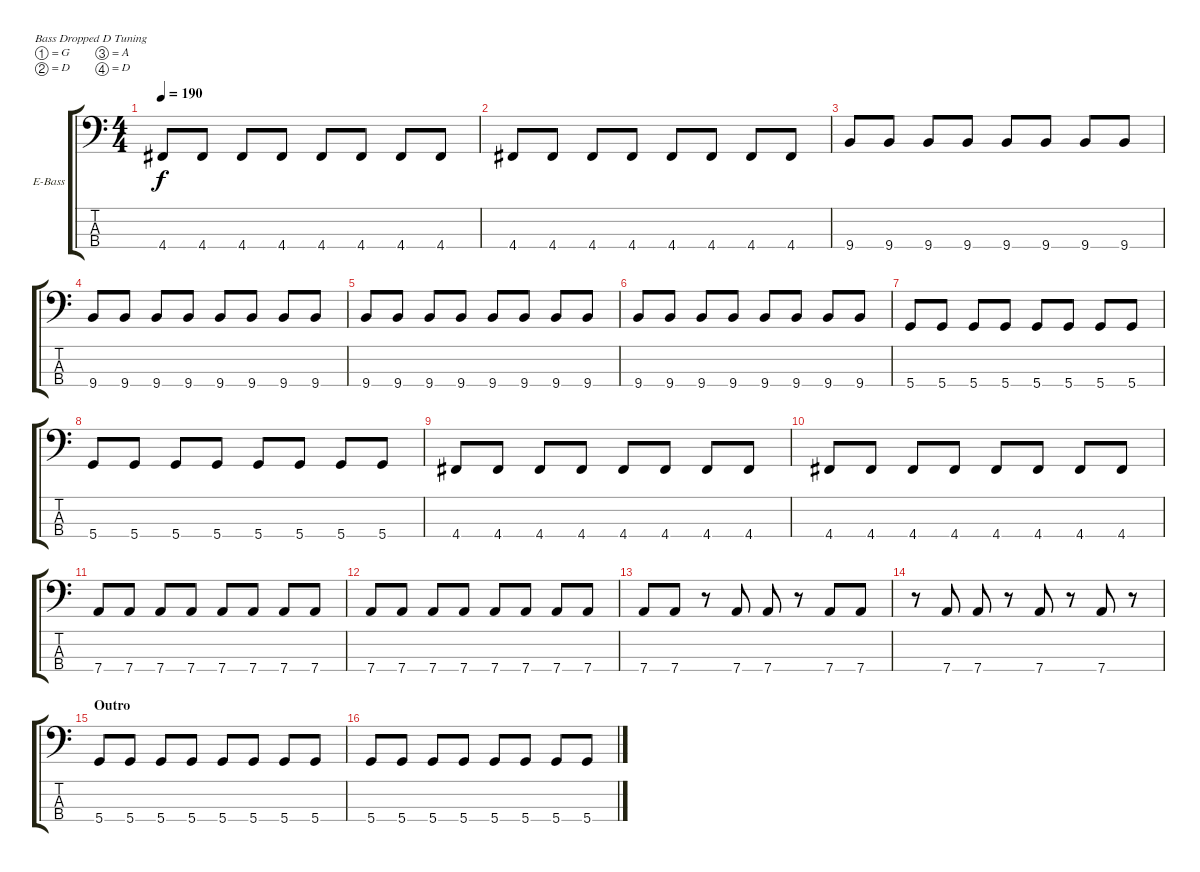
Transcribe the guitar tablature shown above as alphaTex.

\bracketExtendMode groupsimilarinstruments
\firstSystemTrackNameOrientation horizontal
\otherSystemsTrackNameOrientation horizontal
\track ("Zack" "E-Bass") {instrument electricbassfinger}
\staff {score tabs}
\tuning (G2 D2 A1 D1)
\ts (4 4)
\tempo 190
\clef f4
\ks c
4.4.8{dy f} 4.4.8 4.4.8 4.4.8 4.4.8 4.4.8 4.4.8 4.4.8 |
4.4.8 4.4.8 4.4.8 4.4.8 4.4.8 4.4.8 4.4.8 4.4.8 |
9.4.8 9.4.8 9.4.8 9.4.8 9.4.8 9.4.8 9.4.8 9.4.8 |
9.4.8 9.4.8 9.4.8 9.4.8 9.4.8 9.4.8 9.4.8 9.4.8 |
9.4.8 9.4.8 9.4.8 9.4.8 9.4.8 9.4.8 9.4.8 9.4.8 |
9.4.8 9.4.8 9.4.8 9.4.8 9.4.8 9.4.8 9.4.8 9.4.8 |
5.4.8 5.4.8 5.4.8 5.4.8 5.4.8 5.4.8 5.4.8 5.4.8 |
5.4.8 5.4.8 5.4.8 5.4.8 5.4.8 5.4.8 5.4.8 5.4.8 |
4.4.8 4.4.8 4.4.8 4.4.8 4.4.8 4.4.8 4.4.8 4.4.8 |
4.4.8 4.4.8 4.4.8 4.4.8 4.4.8 4.4.8 4.4.8 4.4.8 |
7.4.8 7.4.8 7.4.8 7.4.8 7.4.8 7.4.8 7.4.8 7.4.8 |
7.4.8 7.4.8 7.4.8 7.4.8 7.4.8 7.4.8 7.4.8 7.4.8 |
7.4.8 7.4.8 r.8 7.4.8 7.4.8 r.8 7.4.8 7.4.8 |
r.8 7.4.8 7.4.8 r.8 7.4.8 r.8 7.4.8 r.8 |
\section ("" "Outro")
5.4.8 5.4.8 5.4.8 5.4.8 5.4.8 5.4.8 5.4.8 5.4.8 |
5.4.8 5.4.8 5.4.8 5.4.8 5.4.8 5.4.8 5.4.8 5.4.8
